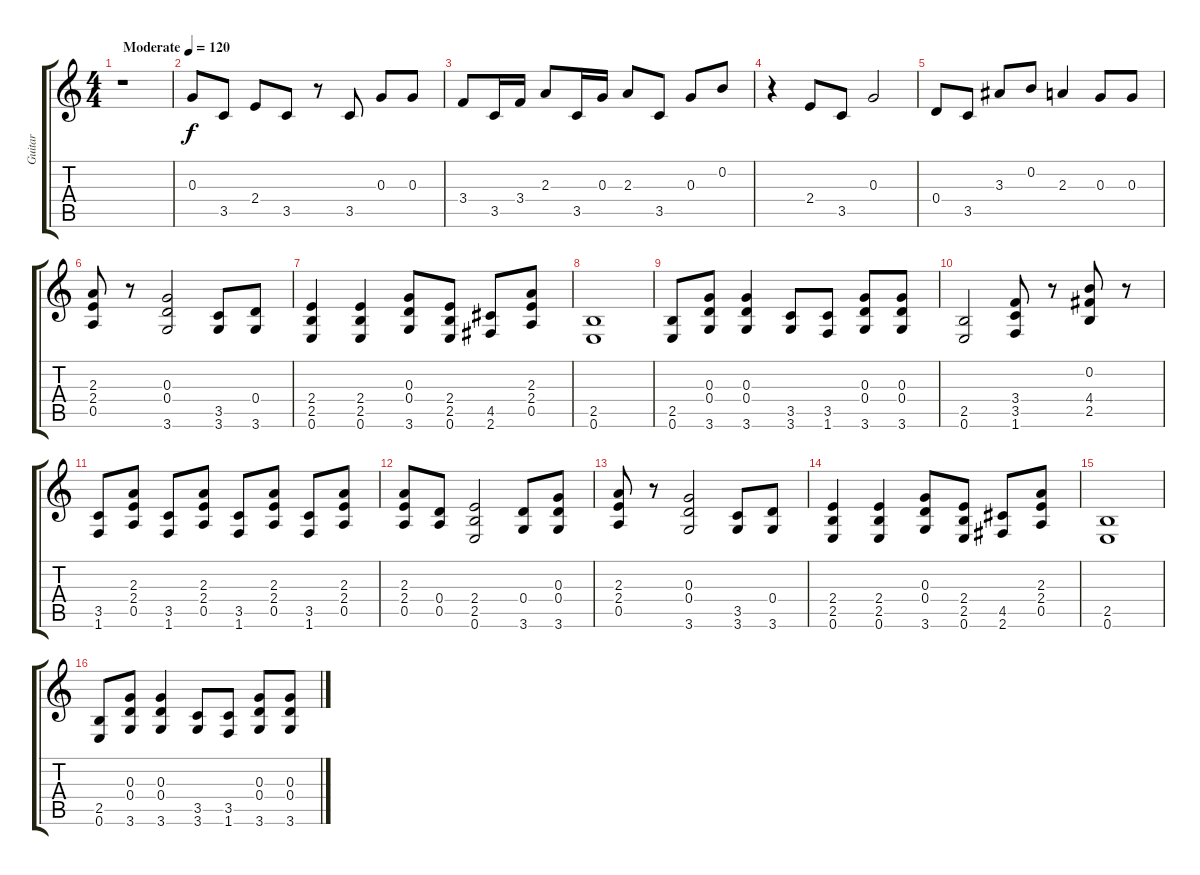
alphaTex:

\track ("Guitar" "Guitar") {instrument distortionguitar}
\staff {score tabs}
\tuning (E4 B3 G3 D3 A2 E2) {hide}
\ts (4 4)
\tempo (120 "Moderate")
\clef g2
\ks c
r.1{dy f instrument distortionguitar} |
0.3.8 3.5.8 2.4.8 3.5.8 r.8 3.5.8 0.3.8 0.3.8 |
3.4.8 3.5.16 3.4.16 2.3.8 3.5.16 0.3.16 2.3.8 3.5.8 0.3.8 0.2.8 |
r.4 2.4.8 3.5.8 0.3.2 |
0.4.8 3.5.8 3.3.8 0.2.8 2.3.4 0.3.8 0.3.8 |
(2.3 2.4 0.5).8 r.8 (0.3 0.4 3.6).2 (3.5 3.6).8 (0.4 3.6).8 |
(2.4 2.5 0.6).4 (2.4 2.5 0.6).4 (0.3 0.4 3.6).8 (2.4 2.5 0.6).8 (4.5 2.6).8 (2.3 2.4 0.5).8 |
(2.5 0.6).1 |
(2.5 0.6).8 (0.3 0.4 3.6).8 (0.3 0.4 3.6).4 (3.5 3.6).8 (3.5 1.6).8 (0.3 0.4 3.6).8 (0.3 0.4 3.6).8 |
(2.5 0.6).2 (3.4 3.5 1.6).8 r.8 (0.2 4.4 2.5).8 r.8 |
(3.5 1.6).8 (2.3 2.4 0.5).8 (3.5 1.6).8 (2.3 2.4 0.5).8 (3.5 1.6).8 (2.3 2.4 0.5).8 (3.5 1.6).8 (2.3 2.4 0.5).8 |
(2.3 2.4 0.5).8 (0.4 0.5).8 (2.4 2.5 0.6).2 (0.4 3.6).8 (0.3 0.4 3.6).8 |
(2.3 2.4 0.5).8 r.8 (0.3 0.4 3.6).2 (3.5 3.6).8 (0.4 3.6).8 |
(2.4 2.5 0.6).4 (2.4 2.5 0.6).4 (0.3 0.4 3.6).8 (2.4 2.5 0.6).8 (4.5 2.6).8 (2.3 2.4 0.5).8 |
(2.5 0.6).1 |
(2.5 0.6).8 (0.3 0.4 3.6).8 (0.3 0.4 3.6).4 (3.5 3.6).8 (3.5 1.6).8 (0.3 0.4 3.6).8 (0.3 0.4 3.6).8
